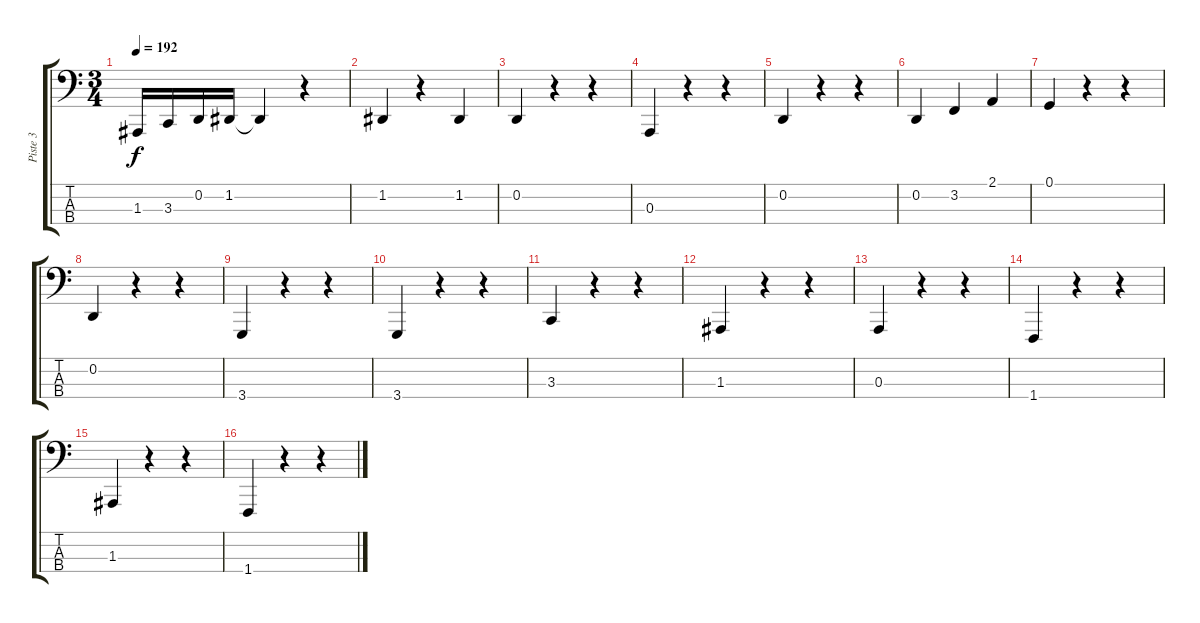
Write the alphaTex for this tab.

\track ("Piste 3" "Piste 3") {instrument tuba}
\staff {score tabs}
\tuning (G2 D2 A1 E1) {hide}
\ts (3 4)
\tempo 192
\clef f4
\ks c
1.3.16{dy f} 3.3.16 0.2.16 1.2.16 1.2{t}.4 r.4 |
1.2.4 r.4 1.2.4 |
0.2.4 r.4 r.4 |
0.3.4 r.4 r.4 |
0.2.4 r.4 r.4 |
0.2.4 3.2.4 2.1.4 |
0.1.4 r.4 r.4 |
0.2.4 r.4 r.4 |
3.4.4 r.4 r.4 |
3.4.4 r.4 r.4 |
3.3.4 r.4 r.4 |
1.3.4 r.4 r.4 |
0.3.4 r.4 r.4 |
1.4.4 r.4 r.4 |
1.3.4 r.4 r.4 |
1.4.4 r.4 r.4
